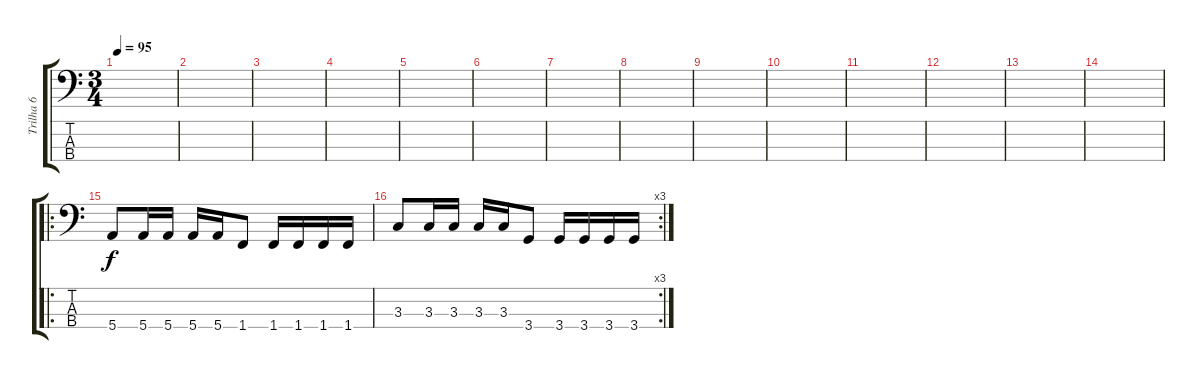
\track ("Trilha 6" "Trilha 6") {instrument electricbassfinger}
\staff {score tabs}
\tuning (G2 D2 A1 E1) {hide}
\ts (3 4)
\tempo 95
\clef f4
\ks c
|
|
|
|
|
|
|
|
|
|
|
|
|
|
\ro
5.4.8 5.4.16 5.4.16 5.4.16 5.4.16 1.4.8 1.4.16 1.4.16 1.4.16 1.4.16 |
\rc 3
3.3.8 3.3.16 3.3.16 3.3.16 3.3.16 3.4.8 3.4.16 3.4.16 3.4.16 3.4.16
